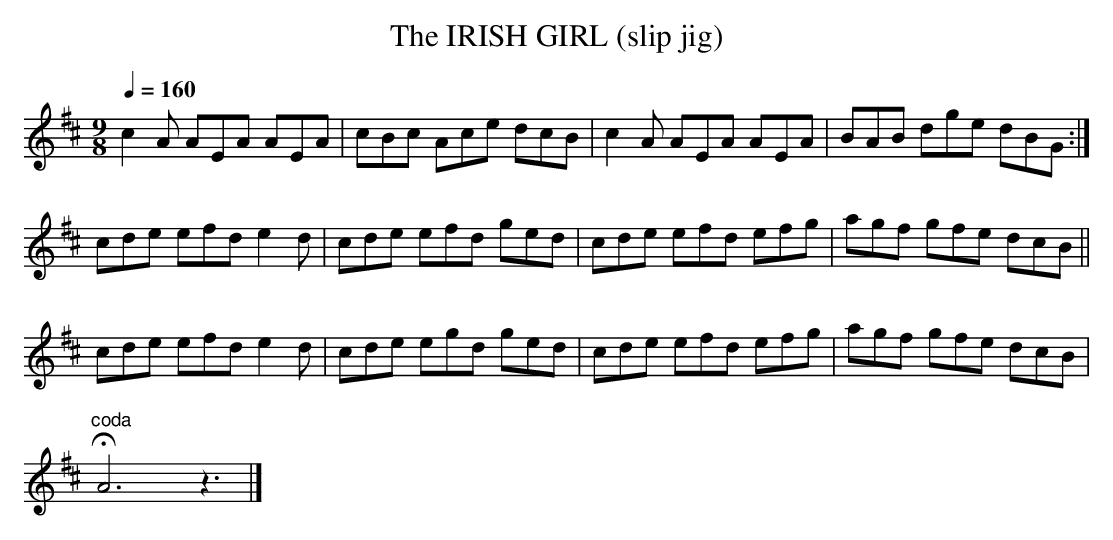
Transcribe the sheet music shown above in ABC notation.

X:1
T:IRISH GIRL (slip jig), The
Q:1/4=160
M:9/8
L:1/8
K:Amix
c2A AEA AEA|cBc Ace dcB|c2A AEA AEA|BAB dge dBG:|
cde efd e2d|cde efd ged|cde efd efg|agf gfe dcB||
cde efd e2d|cde egd ged|cde efd efg|agf gfe dcB|
"^coda"HA6z3|]
